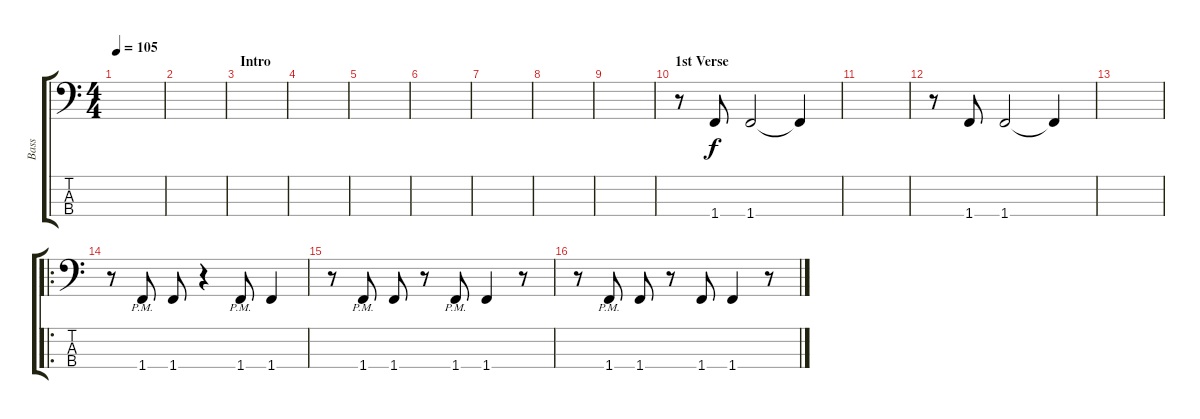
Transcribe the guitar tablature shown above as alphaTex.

\track ("Bass" "Bass") {instrument electricbassfinger}
\staff {score tabs}
\tuning (G2 D2 A1 E1) {hide}
\ts (4 4)
\tempo 105
\clef f4
\ks c
|
|
\section ("" "Intro")
|
|
|
|
|
|
|
\section ("" "1st Verse")
r.8 1.4.8 1.4.2 1.4{t}.4 |
|
r.8 1.4.8 1.4.2 1.4{t}.4 |
|
\ro
r.8 1.4{pm}.8 1.4.8 r.4 1.4{pm}.8 1.4.4 |
r.8 1.4{pm}.8 1.4.8 r.8 1.4{pm}.8 1.4.4 r.8 |
r.8 1.4{pm}.8 1.4.8 r.8 1.4.8 1.4.4 r.8
